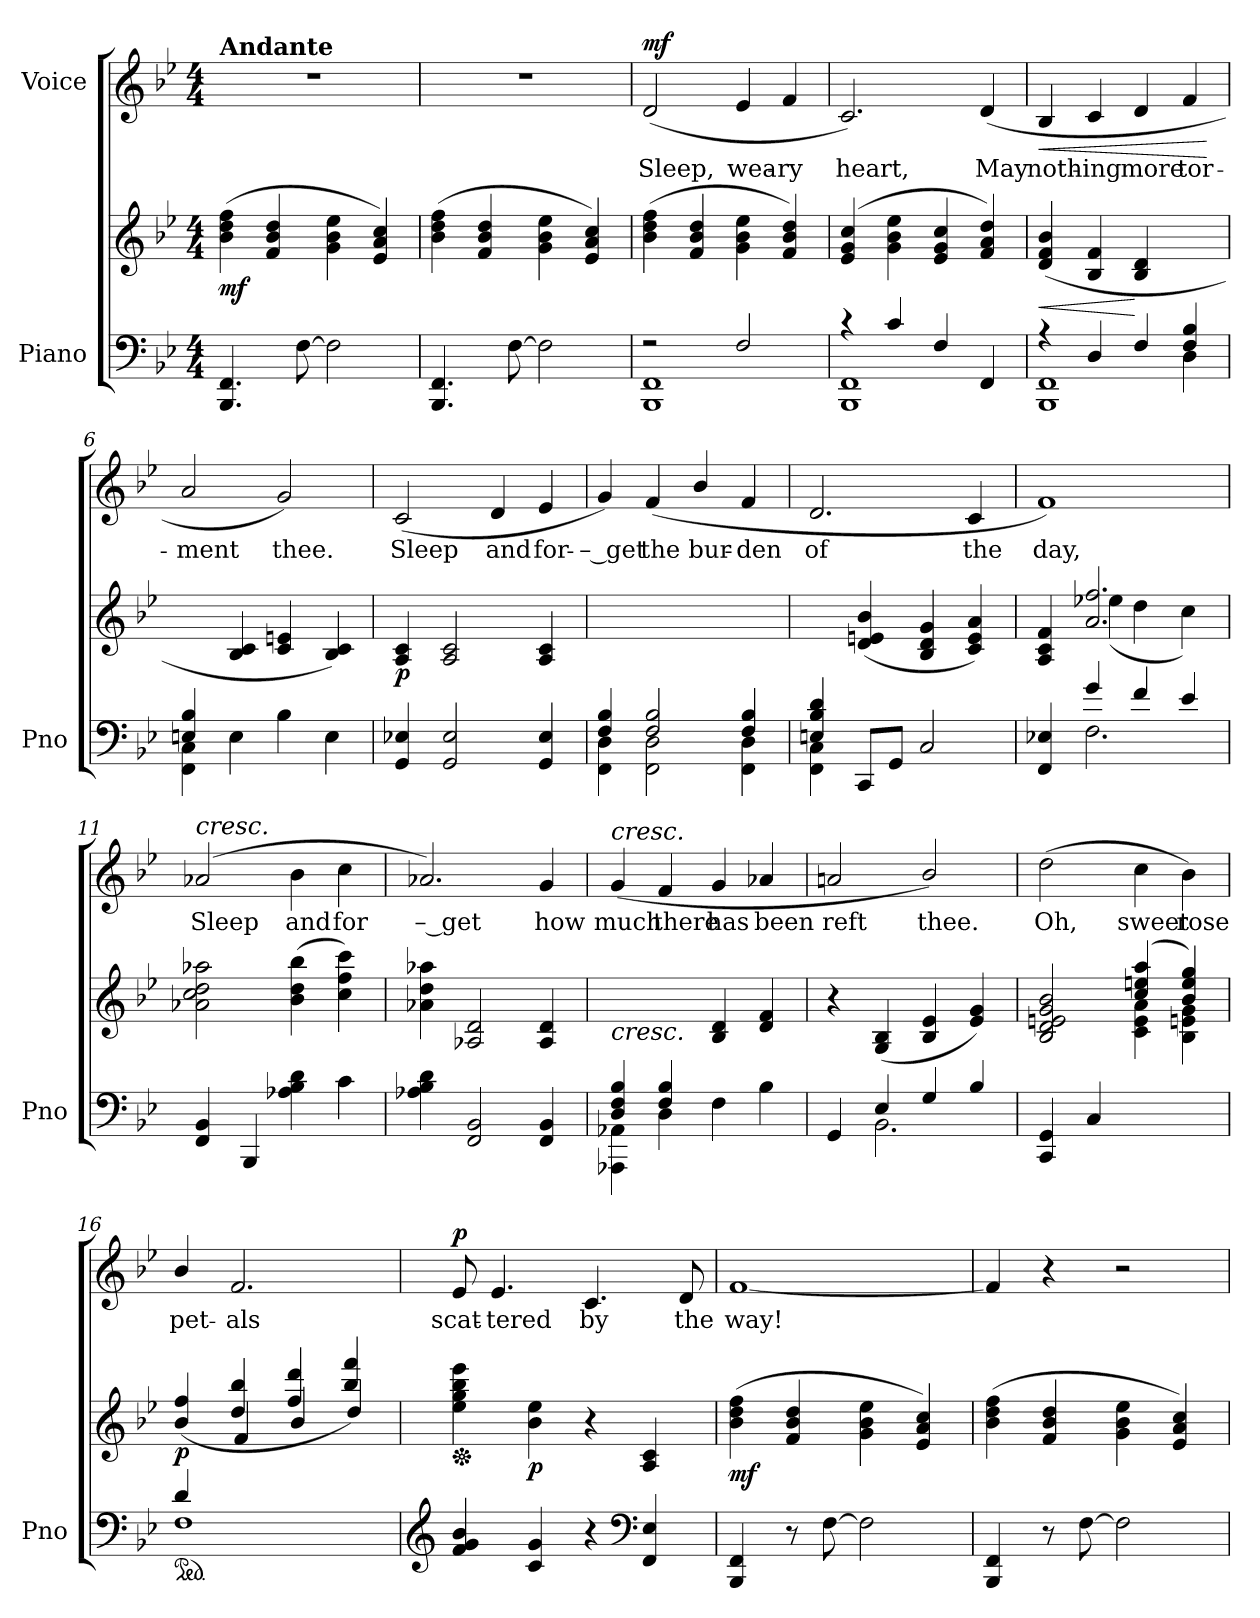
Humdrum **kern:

**kern	**kern	**dynam	**kern	**text	**dynam
*part2	*part2	*part2	*part1	*part1	*part1
*staff3	*staff2	*staff2/3	*staff1	*staff1	*staff1
*I"Piano	*	*	*I"Voice	*	*
*I'Pno	*	*	*	*	*
*clefF4	*clefG2	*	*clefG2	*	*
*k[b-e-]	*k[b-e-]	*	*k[b-e-]	*	*
*M4/4	*M4/4	*	*M4/4	*	*
=1	=1	=1	=1	=1	=1
!	!	!	!LO:TX:a:B:t=Andante	!	!
!	!	!LO:DY:b	!	!	!
4.BBB-/ 4.FF/	(4b-\ 4dd\ 4ff\	mf	1r	.	.
.	4f/ 4b-/ 4dd/	.	.	.	.
[8F\	.	.	.	.	.
2F\]	4g\ 4b-\ 4ee-\	.	.	.	.
.	4e-/ 4a/ 4cc/)	.	.	.	.
=2	=2	=2	=2	=2	=2
4.BBB-/ 4.FF/	(4b-\ 4dd\ 4ff\	.	1r	.	.
.	4f/ 4b-/ 4dd/	.	.	.	.
[8F\	.	.	.	.	.
2F\]	4g\ 4b-\ 4ee-\	.	.	.	.
.	4e-/ 4a/ 4cc/)	.	.	.	.
=3	=3	=3	=3	=3	=3
*^	*	*	*	*	*
!	!	!	!	!	!	!LO:DY:a
2r	1BBB- 1FF	(4b-\ 4dd\ 4ff\	.	(>2d/	Sleep,	mf
.	.	4f/ 4b-/ 4dd/	.	.	.	.
2F/	.	4g\ 4b-\ 4ee-\	.	4e-/	wea-	.
.	.	4f/ 4b-/ 4dd/)	.	4f/	-ry	.
=4	=4	=4	=4	=4	=4	=4
4r	1BBB- 1FF	(4e-/ 4g/ 4cc/	.	2.c/)	heart,	.
4c/	.	4g\ 4b-\ 4ee-\	.	.	.	.
4F/	.	4e-/ 4g/ 4cc/	.	.	.	.
4FF/	.	4f/ 4a/ 4dd/)	.	(4d/	May	.
=5	=5	=5	=5	=5	=5	=5
*	*^	*	*	*	*	*
!	!	!	!	!LO:HP:b	!	!	!LO:HP:b
2.ryy	4r	1BBB- 1FF	(>4d/ 4f/ 4b-/	<	4B-/	noth-	<
.	4D/	.	4B-/ 4f/	.	4c/	-ing	.
.	4F/	.	4B-/ 4d/	[	4d/	more	.
4F/ 4B-/)	4D\	.	4ryy	.	4f/	tor-	.
*v	*v	*v	*	*	*	*	*
.	.	.	.	.	[
=6	=6	=6	=6	=6	=6
*^	*	*	*	*	*
(>4En/ 4B-/	4FF\ 4C\	4ryy	.	2a/	-ment	.
2.ryy	4E\	4B-/ 4c/	.	.	.	.
.	4B-\	4c/ 4en/	.	2g/)	thee.	.
.	4E\	4B-/ 4c/)	.	.	.	.
=7	=7	=7	=7	=7	=7	=7
!	!	!	!LO:DY:b	!	!	!
*v	*v	*	*	*	*	*
4GG/ 4E-X/	4A/ 4c/	p	(>2c/	Sleep	.
2GG/ 2E-/	2A/ 2c/	.	.	.	.
.	.	.	4d/	and	.
4GG/ 4E-/	4A/ 4c/	.	4e-/	for-	.
=8	=8	=8	=8	=8	=8
*^	*	*	*	*	*
4F/ 4B-/	4FF\ 4D\	1ryy	.	4g/)	-– get	.
2F/ 2B-/	2FF\ 2D\	.	.	(4f/	the	.
.	.	.	.	4b-/	bur-	.
4F/ 4B-/	4FF\ 4D\	.	.	4f/	-den	.
=9	=9	=9	=9	=9	=9	=9
4En/ 4B-/ 4d/	4FF\ 4C\	4ryy	.	2.d/	of	.
2.ryy	8CC/L	(4d/ 4en/ 4b-/	.	.	.	.
.	8GG/J	.	.	.	.	.
.	2C/	4B-/ 4d/ 4g/	.	.	.	.
.	.	4c/ 4e/ 4a/)	.	4c/	the	.
=10	=10	=10	=10	=10	=10	=10
*	*	*^	*	*	*	*
4FF/ 4E-X/	4ryy	4A/ 4c/ 4f/	4ryy	.	1f)	day,	.
4g/	2.F\	2.a/ 2.ff/	(>4ee-X\	.	.	.	.
4f/	.	.	4dd\	.	.	.	.
4e-/	.	.	4cc\)	.	.	.	.
*v	*v	*	*	*	*	*	*
=11	=11	=11	=11	=11	=11	=11
!	!	!	!	!LO:TX:a:i:t=cresc.	!	!
!	!LO:TX:b:i:t=cresc.	!	!	!	!	!
*	*v	*v	*	*	*	*
4FF/ 4BB-/	2a-X\ 2cc\ 2dd\ 2aa-X\	.	(2a-X/	Sleep	.
4BBB-/	.	.	.	.	.
4A-X\ 4B-\ 4d\	(4b-\ 4dd\ 4bb-\	.	4b-\	and	.
4c\	4cc\ 4ff\ 4ccc\)	.	4cc\	for	.
=12	=12	=12	=12	=12	=12
4A-X\ 4B-\ 4d\	4a-X\ 4dd\ 4aa-X\	.	2.a-X/)	– get	.
2FF/ 2BB-/	2A-X/ 2d/	.	.	.	.
4FF/ 4BB-/	4A-/ 4d/	.	4g/	how	.
=13	=13	=13	=13	=13	=13
*^	*	*	*	*	*
!	!	!	!	!LO:TX:a:i:t=cresc.	!	!
!	!	!LO:TX:b:i:t=cresc.	!	!	!	!
(>4D/ 4F/ 4B-/	4AAA-X\ 4AA-X\	2ryy	.	(4g/	much	.
4F/ 4B-/	4D\	.	.	4f/	there	.
2ryy	4F\	4B-/ 4d/	.	4g/	has	.
.	4B-\	4d/ 4f/)	.	4a-X/	been	.
=14	=14	=14	=14	=14	=14	=14
4GG/	4ryy	4r	.	2an/	reft	.
4E-/	2.BB-\	(4G/ 4B-/	.	.	.	.
4G/	.	4B-/ 4e-/	.	2b-/)	thee.	.
4B-/	.	4e-/ 4g/)	.	.	.	.
*v	*v	*	*	*	*	*
=15	=15	=15	=15	=15	=15
*	*^	*	*	*	*
!	!	!	!LO:DY:b	!	!	!
!	!	!	!LO:DY:n=1:b	!	!	!LO:DY:a
!	!	!	!	!	!	!LO:DY:n=1:a
4CC/ 4GG/	2B-/ 2d/ 2en/ 2g/ 2b-/	2ryy	f other-dynamics	(2dd\	Oh,	f other-dynamics
4C/	.	.	.	.	.	.
2ryy	(>4cc/ 4een/ 4aa/	4c\ 4e\ 4a\	.	4cc\	sweet	.
.	4b-/ 4ee/ 4gg/)	4B-\ 4en\ 4g\	.	4b-\)	rose	.
=16	=16	=16	=16	=16	=16	=16
*ped	*	*	*	*	*	*
*^	*	*	*	*	*	*
!	!	!	!	!LO:DY:b	!	!	!
(<4d/	1F	(>4b-/ 4ff/	4ryy	p	4b-/	pet-	.
2.ryy	.	4dd/ 4bb-/	4f/	.	2.f/	-als	.
.	.	4ff/ 4ddd/	4b-/	.	.	.	.
.	.	4bb-/ 4fff/)	4dd/)	.	.	.	.
*v	*v	*	*	*	*	*	*
*	*v	*v	*	*	*	*
=17	=17	=17	=17	=17	=17
*clefG2	*	*	*	*	*
*	*Xped	*	*	*	*
*	*^	*	*	*	*
!	!	!	!	!	!	!LO:DY:a
*	*v	*v	*	*	*	*
4f/ 4g/ 4b-/	4ee-\ 4gg\ 4bb-\ 4eee-\	.	8e-/	scat-	p
.	.	.	4.e-/	-tered	.
!	!	!LO:DY:b	!	!	!
4c/ 4g/	4b-\ 4ee-\	p	.	.	.
4r	4r	.	4.c/	by	.
*clefF4	*	*	*	*	*
4FF/ 4E-/	4A/ 4c/	.	.	.	.
.	.	.	8d/	the	.
=18	=18	=18	=18	=18	=18
!	!	!LO:DY:b	!	!	!
4BBB-/ 4FF/	(4b-\ 4dd\ 4ff\	mf	[1f	way!	.
8r	4f/ 4b-/ 4dd/	.	.	.	.
[8F\	.	.	.	.	.
2F\]	4g\ 4b-\ 4ee-\	.	.	.	.
.	4e-/ 4a/ 4cc/)	.	.	.	.
=19	=19	=19	=19	=19	=19
4BBB-/ 4FF/	(4b-\ 4dd\ 4ff\	.	4f/]	.	.
8r	4f/ 4b-/ 4dd/	.	4r	.	.
[8F\	.	.	.	.	.
2F\]	4g\ 4b-\ 4ee-\	.	2r	.	.
.	4e-/ 4a/ 4cc/)	.	.	.	.
=	=	=	=	=	=
*-	*-	*-	*-	*-	*-
